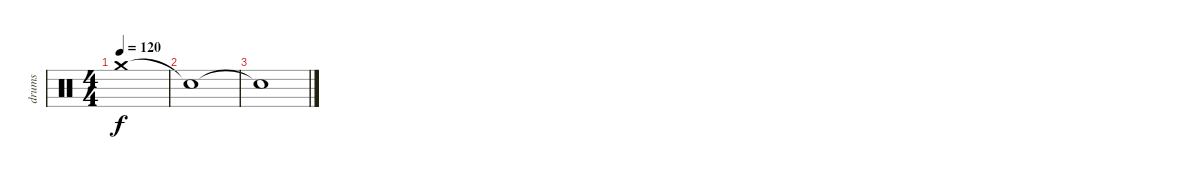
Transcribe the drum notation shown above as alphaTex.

\track ("drums" "drums") {instrument percussion}
\staff {score}
\articulation defaults
\ts (4 4)
\tempo 120
\clef neutral
\ks c "Crash medium (hit)".1{dy f}
|
"Snare (hit)"{t}.1 |
"Snare (hit)"{t}.1
